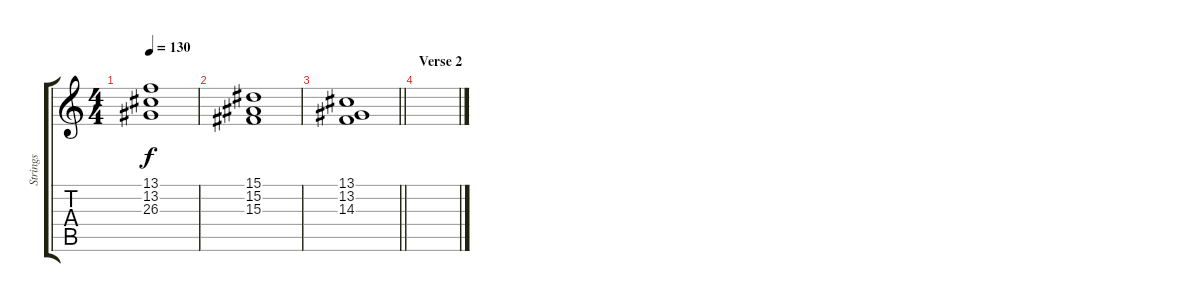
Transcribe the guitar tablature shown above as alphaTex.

\track ("Strings" "Strings") {instrument stringensemble1}
\staff {score tabs}
\tuning (C4 G3 Eb3 Bb2 F2 C2) {hide}
\ts (4 4)
\tempo 130
\clef g2
\ks c
(13.1 13.2 26.3).1{dy f} |
(15.1 15.2 15.3).1 |
\barLineRight lightlight
(13.1 13.2 14.3).1 |
\section ("" "Verse 2")
